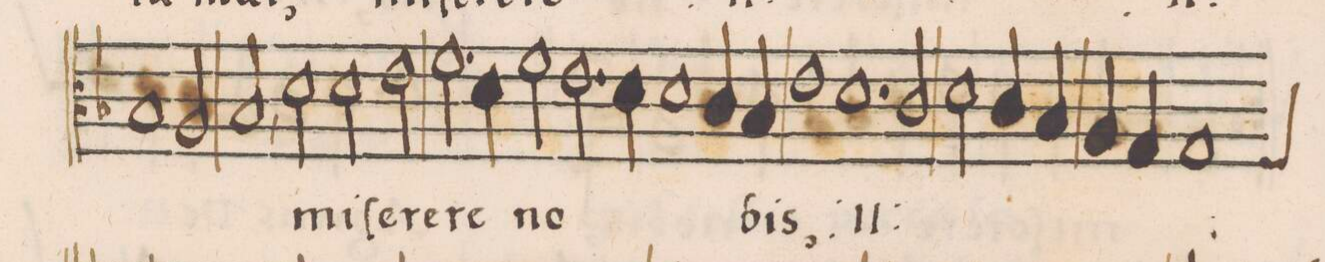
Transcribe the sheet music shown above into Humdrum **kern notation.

**kern	**text
*I"CANTVS	*
*clefC3	*
*k[b-]	*
*met(C|)	*
*M2/1	*
1B-/	-re-
2A/	.
=73-	=73-
2B-,/	-re
*	*Xij
2d\	mi-
2d\	-ſe-
2e\	-re-
=74-	=74-
2.f\	-re
4d\	.
2f\	no-
2.e\	.
=75-	=75-
4d\	.
1d\	.
4c/	.
4B-/	-bis,
=76-	=76-
*	*ij
1e\	mi-
1.d\	-ſe-
=77-	=77-
2c/	.
2d\	-re-
4c/	.
4B-/	.
=78-	=78-
4A/	-re
4G/	.
*custos:F	*
1G/	no-
*-	*-
